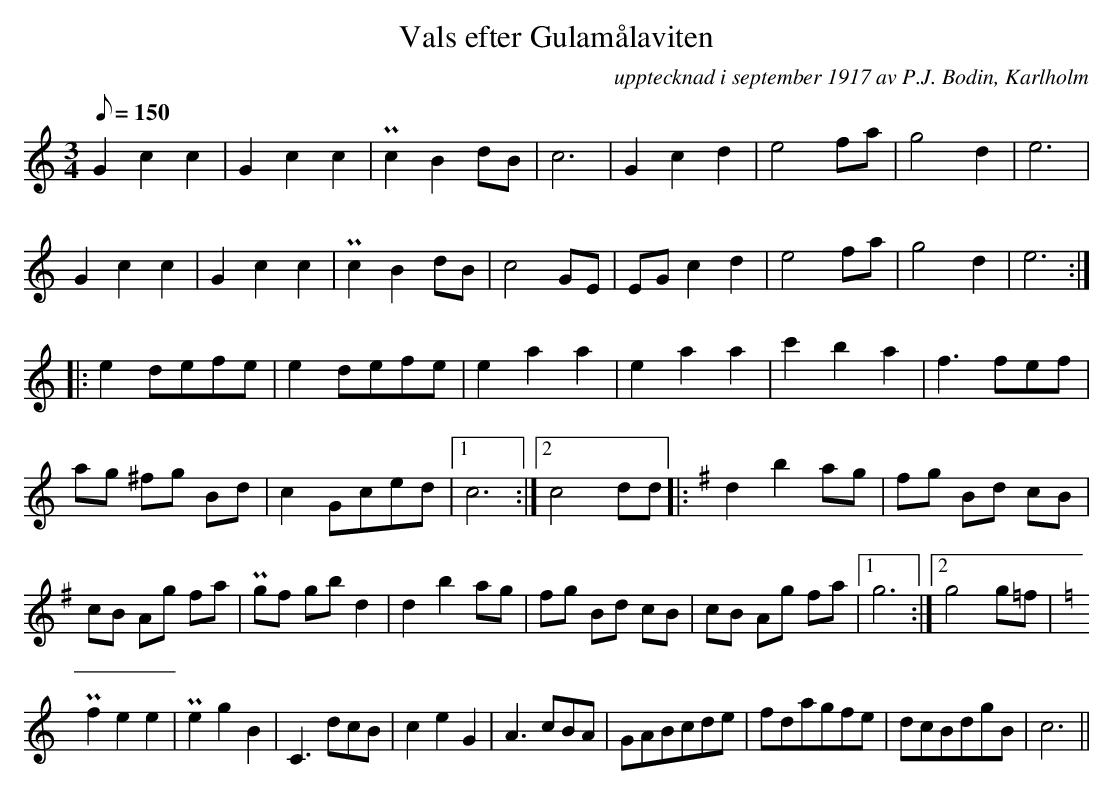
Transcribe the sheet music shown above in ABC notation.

X:1
T:Vals efter Gulamålaviten
O:upptecknad i september 1917 av P.J. Bodin, Karlholm
L:1/8
M:3/4
Q:150
K:C
G2 c2 c2 | G2 c2 c2 | Pc2 B2 dB | c6 | G2 c2 d2 | e4 fa | g4 d2 | e6 |
G2 c2 c2 | G2 c2 c2 | Pc2 B2 dB | c4 GE | EG c2 d2 | e4 fa | g4 d2 | e6 ::
e2 defe | e2 defe | e2 a2 a2 | e2 a2 a2 | c'2 b2 a2 | f3 fef |
ag ^fg Bd | c2 Gced |1 c6 :|2 c4 dd [K:G] |: d2 b2 ag | fg Bd cB |
cB Ag fa | Pgf gb d2 | d2 b2 ag | fg Bd cB | cB Ag fa |1 g6 :|2 g4 g=f | [K:C]
Pf2 e2 e2 | Pe2 g2 B2 | C3 dcB | c2 e2 G2 | A3 cBA | GABcde | fdagfe | dcBdgB | c6 ||
